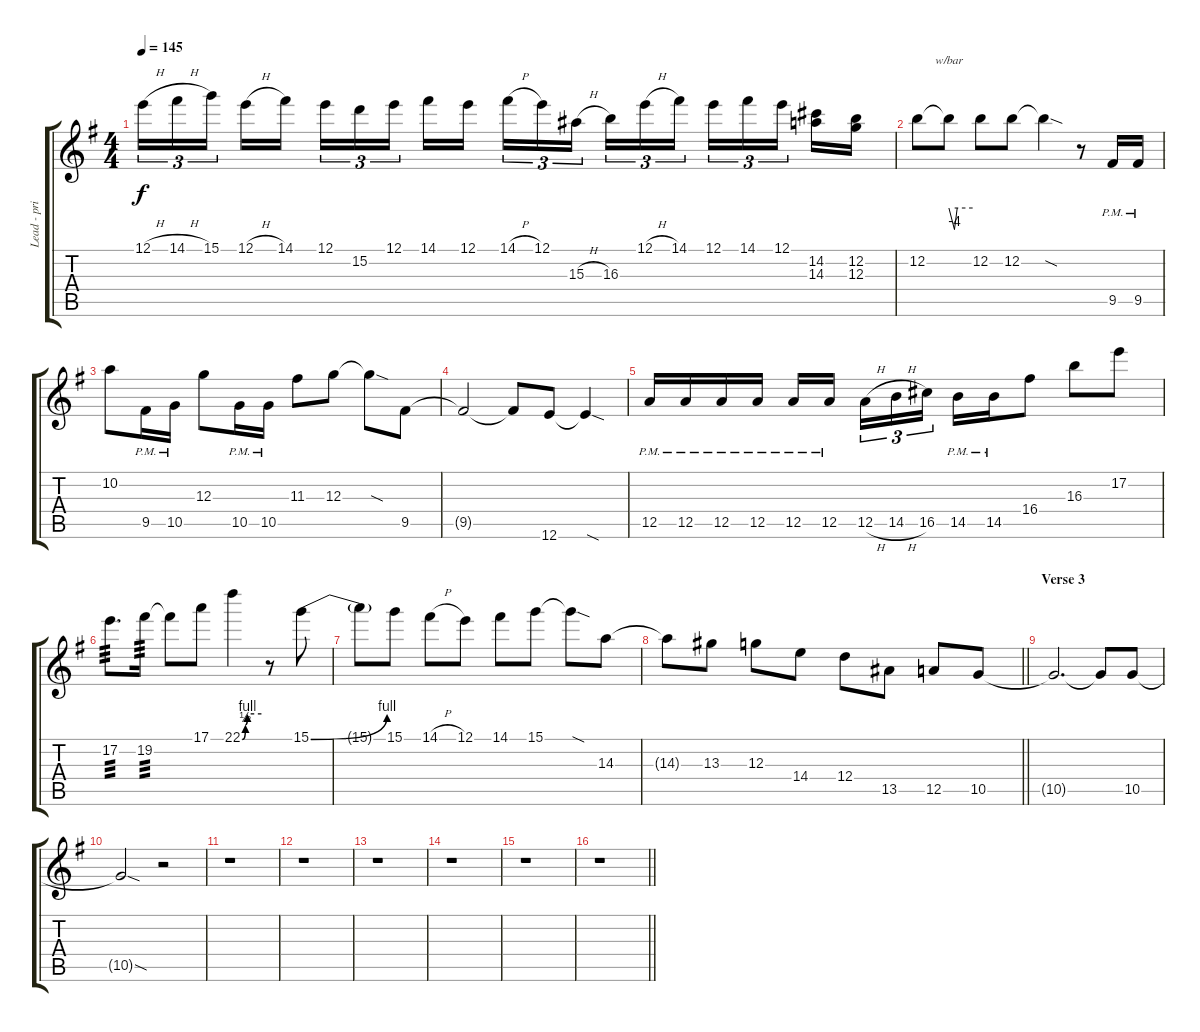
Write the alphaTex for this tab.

\track ("Lead - primary" "Lead - pri") {instrument distortionguitar}
\staff {score tabs}
\tuning (E4 B3 G3 D3 A2 E2) {hide}
\ts (4 4)
\tempo 145
\clef g2
\ks g
12.1{h}.16{tu (3 2) dy f} 14.1{h}.16{tu (3 2)} 15.1.16{tu (3 2) beam splitsecondary} 12.1{h}.16 14.1.16 12.1.16{tu (3 2)} 15.2.16{tu (3 2)} 12.1.16{tu (3 2) beam splitsecondary} 14.1.16 12.1.16 14.1{h}.16{tu (3 2)} 12.1.16{tu (3 2)} 15.3{h}.16{tu (3 2) beam splitsecondary} 16.3.16{tu (3 2)} 12.1{h}.16{tu (3 2)} 14.1.16{tu (3 2)} 12.1.16{tu (3 2)} 14.1.16{tu (3 2)} 12.1.16{tu (3 2) beam splitsecondary} (14.2 14.3).16 (12.2 12.3).16 |
12.2.8 12.2{t}.8{tbe (custom default 0 0 14 -16 21 0 60 0)} 12.2.8 12.2.8 12.2{sod t}.4 r.8 9.5{pm}.16 9.5{pm}.16 |
10.2.8 9.5{pm}.16 10.5{pm}.16 12.3.8 10.5{pm}.16 10.5{pm}.16 11.3.8 12.3.8 12.3{sod t}.8 9.5.8 |
9.5{t}.2 9.5{t}.8 12.6.8 12.6{sod t}.4 |
12.5{pm}.16 12.5{pm}.16 12.5{pm}.16 12.5{pm}.16 12.5{pm}.16 12.5{pm}.16{beam splitsecondary} 12.5{h}.16{tu (3 2)} 14.5{h}.16{tu (3 2)} 16.5.16{tu (3 2)} 14.5{pm}.16 14.5{pm}.16 16.4.8 16.3.8 17.2.8 |
17.2.8{d tp 3} 19.2.16{tp 3} 19.2{t}.8 17.1.8 22.1{be (custom 0 0 10 2 16 4 60 4)}.4 r.8 15.1{be (bend 0 0 60 4)}.8 |
15.1{t}.8 15.1.8 14.1{h}.8 12.1.8 14.1.8 15.1.8 15.1{sod t}.8 14.3.8 |
\barLineRight lightlight
14.3{t}.8 13.3.8 12.3.8 14.4.8 12.4.8 13.5.8 12.5.8 10.5.8 |
\section ("" "Verse 3")
10.5{t}.2{d} 10.5{t}.8 10.5.8 |
10.5{sod t}.2 r.2 |
r.1 |
r.1 |
r.1 |
r.1 |
r.1 |
\barLineRight lightlight
r.1
